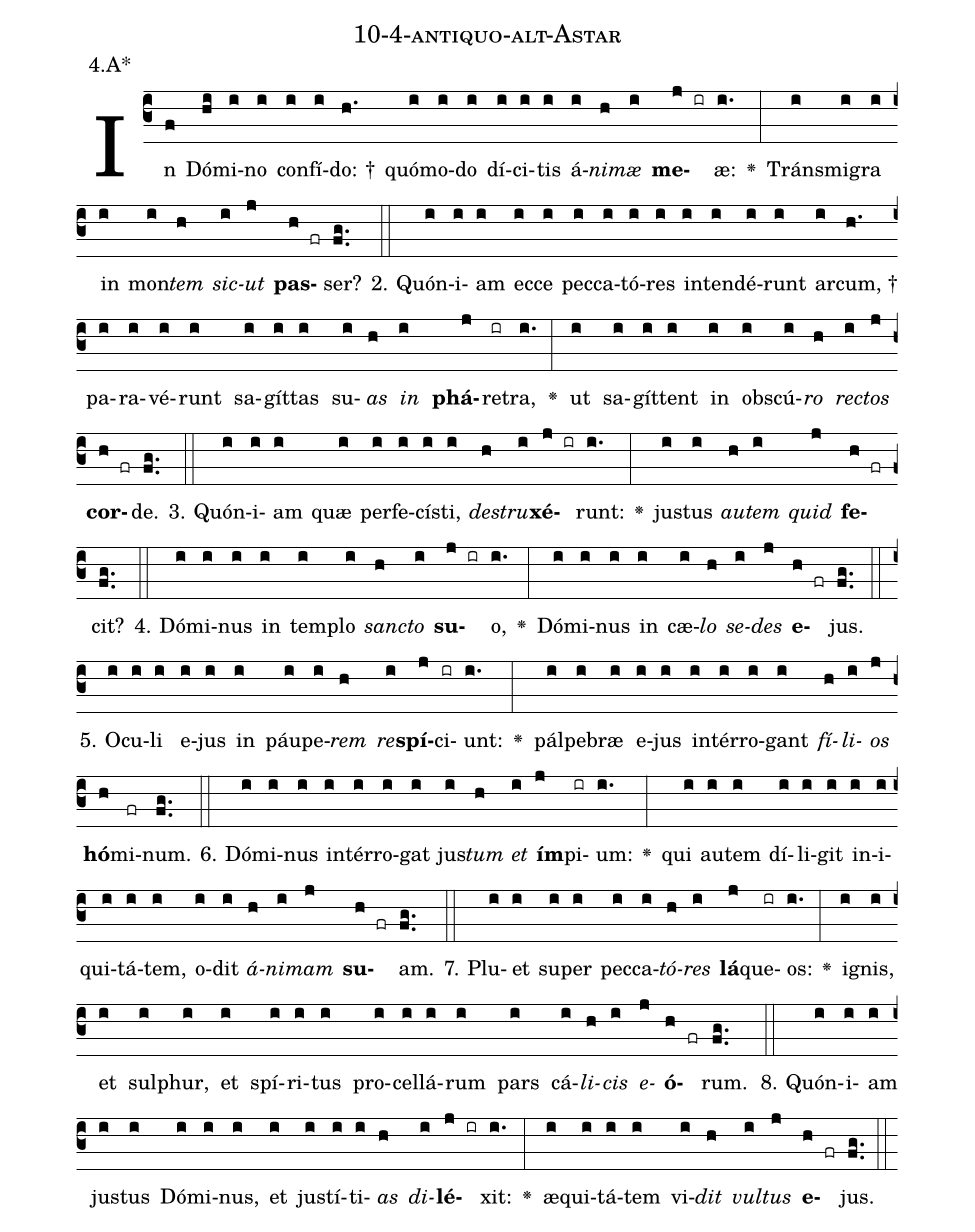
name: 10-4-antiquo-alt-Astar;
annotation: 4.A*;
%%
(c3)In(f) Dó(hi)mi(i)no(i) con(i)fí(i)do: †(h.) quó(i)mo(i)do(i) dí(i)ci(i)tis(i) á(i)<i>ni</i>(h)<i>mæ</i>(i) <b>me</b>(j ir)æ:(i.) <v>\greheightstar</v>(:) Tráns(i)mi(i)gra(i) in(i) mon(i)<i>tem</i>(h) <i>sic</i>(i)<i>ut</i>(j) <b>pas</b>(h fr)ser?(fg..) (::)
2. Quón(i)i(i)am(i) ec(i)ce(i) pec(i)ca(i)tó(i)res(i) in(i)ten(i)dé(i)runt(i) ar(i)cum, †(h.) pa(i)ra(i)vé(i)runt(i) sa(i)gít(i)tas(i) su(i)<i>as</i>(h) <i>in</i>(i) <b>phá</b>(j)re(ir)tra,(i.) <v>\greheightstar</v>(:) ut(i) sa(i)gít(i)tent(i) in(i) obs(i)cú(i)<i>ro</i>(h) <i>rec</i>(i)<i>tos</i>(j) <b>cor</b>(h fr)de.(fg..) (::)
3. Quón(i)i(i)am(i) quæ(i) per(i)fe(i)cís(i)ti,(i) <i>de</i>(h)<i>stru</i>(i)<b>xé</b>(j ir)runt:(i.) <v>\greheightstar</v>(:) jus(i)tus(i) <i>au</i>(h)<i>tem</i>(i) <i>quid</i>(j) <b>fe</b>(h fr)cit?(fg..) (::)
4. Dó(i)mi(i)nus(i) in(i) tem(i)plo(i) <i>sanc</i>(h)<i>to</i>(i) <b>su</b>(j ir)o,(i.) <v>\greheightstar</v>(:) Dó(i)mi(i)nus(i) in(i) cæ(i)<i>lo</i>(h) <i>se</i>(i)<i>des</i>(j) <b>e</b>(h fr)jus.(fg..) (::)
5. O(i)cu(i)li(i) e(i)jus(i) in(i) páu(i)pe(i)<i>rem</i>(h) <i>re</i>(i)<b>spí</b>(j)ci(ir)unt:(i.) <v>\greheightstar</v>(:) pál(i)pe(i)bræ(i) e(i)jus(i) in(i)tér(i)ro(i)gant(i) <i>fí</i>(h)<i>li</i>(i)<i>os</i>(j) <b>hó</b>(h)mi(fr)num.(fg..) (::)
6. Dó(i)mi(i)nus(i) in(i)tér(i)ro(i)gat(i) jus(i)<i>tum</i>(h) <i>et</i>(i) <b>ím</b>(j)pi(ir)um:(i.) <v>\greheightstar</v>(:) qui(i) au(i)tem(i) dí(i)li(i)git(i) in(i)i(i)qui(i)tá(i)tem,(i) o(i)dit(i) <i>á</i>(h)<i>ni</i>(i)<i>mam</i>(j) <b>su</b>(h fr)am.(fg..) (::)
7. Plu(i)et(i) su(i)per(i) pec(i)ca(i)<i>tó</i>(h)<i>res</i>(i) <b>lá</b>(j)que(ir)os:(i.) <v>\greheightstar</v>(:) i(i)gnis,(i) et(i) sul(i)phur,(i) et(i) spí(i)ri(i)tus(i) pro(i)cel(i)lá(i)rum(i) pars(i) cá(i)<i>li</i>(h)<i>cis</i>(i) <i>e</i>(j)<b>ó</b>(h fr)rum.(fg..) (::)
8. Quón(i)i(i)am(i) jus(i)tus(i) Dó(i)mi(i)nus,(i) et(i) jus(i)tí(i)ti(i)<i>as</i>(h) <i>di</i>(i)<b>lé</b>(j ir)xit:(i.) <v>\greheightstar</v>(:) æ(i)qui(i)tá(i)tem(i) vi(i)<i>dit</i>(h) <i>vul</i>(i)<i>tus</i>(j) <b>e</b>(h fr)jus.(fg..) (::)
